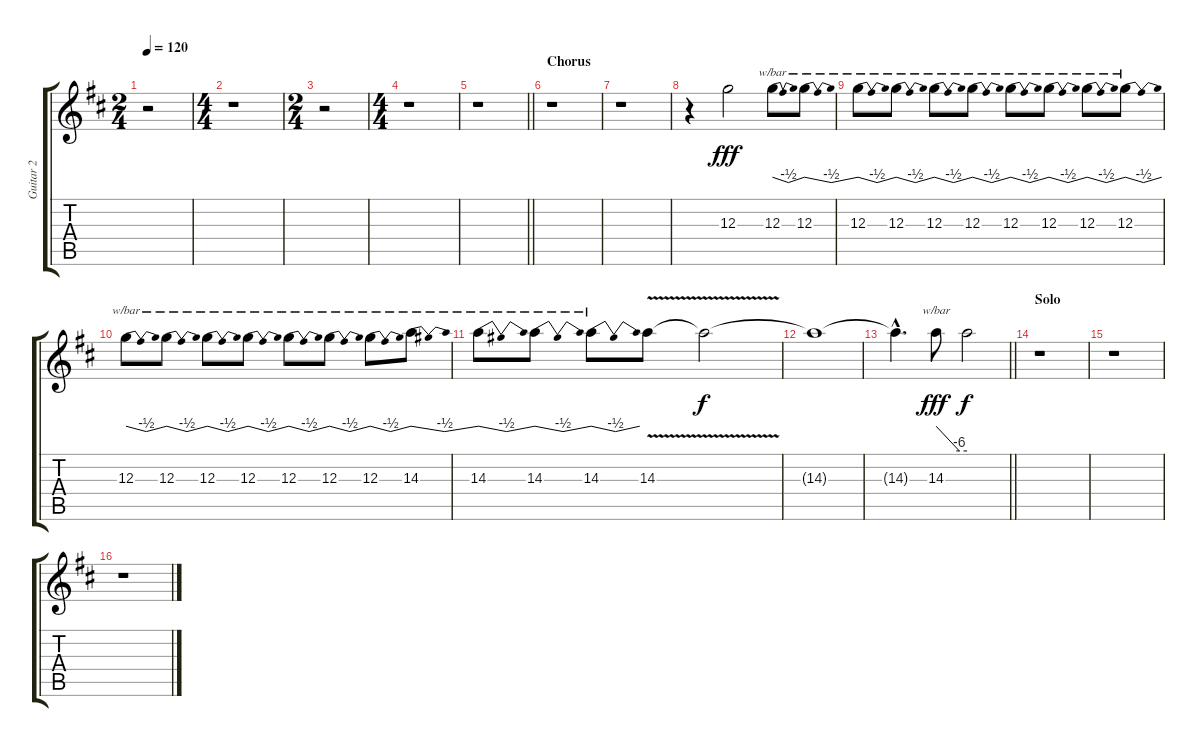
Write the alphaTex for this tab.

\track ("Guitar 2" "Guitar 2") {instrument distortionguitar}
\staff {score tabs}
\tuning (E4 B3 G3 D3 A2 E2) {hide}
\ts (2 4)
\tempo 120
\clef g2
\ks d
r.2{dy fff} |
\ts (4 4)
r.1 |
\ts (2 4)
r.2 |
\ts (4 4)
r.1 |
\barLineRight lightlight
r.1 |
\section ("" "Chorus")
r.1 |
r.1 |
r.4 12.3.2 12.3.8{tbe (dip default 0 0 30 -2 60 0)} 12.3.8{tbe (dip default 0 0 30 -2 60 0)} |
12.3.8{tbe (dip default 0 0 30 -2 60 0)} 12.3.8{tbe (dip default 0 0 30 -2 60 0)} 12.3.8{tbe (dip default 0 0 30 -2 60 0)} 12.3.8{tbe (dip default 0 0 30 -2 60 0)} 12.3.8{tbe (dip default 0 0 30 -2 60 0)} 12.3.8{tbe (dip default 0 0 30 -2 60 0)} 12.3.8{tbe (dip default 0 0 30 -2 60 0)} 12.3.8{tbe (dip default 0 0 30 -2 60 0)} |
12.3.8{tbe (dip default 0 0 30 -2 60 0)} 12.3.8{tbe (dip default 0 0 30 -2 60 0)} 12.3.8{tbe (dip default 0 0 30 -2 60 0)} 12.3.8{tbe (dip default 0 0 30 -2 60 0)} 12.3.8{tbe (dip default 0 0 30 -2 60 0)} 12.3.8{tbe (dip default 0 0 30 -2 60 0)} 12.3.8{tbe (dip default 0 0 30 -2 60 0)} 14.3.8{tbe (dip default 0 0 30 -2 60 0)} |
14.3.8{tbe (dip default 0 0 30 -2 60 0)} 14.3.8{tbe (dip default 0 0 30 -2 60 0)} 14.3.8{tbe (dip default 0 0 30 -2 60 0)} 14.3{v}.8 14.3{t}.2{dy f} |
14.3{t}.1 |
\barLineRight lightlight
14.3{hac t}.4{d} 14.3.8{tbe (custom default 0 0 45 -24 60 -24) dy fff} 14.3{t}.2{dy f} |
\section ("" "Solo")
r.1 |
r.1 |
r.1
